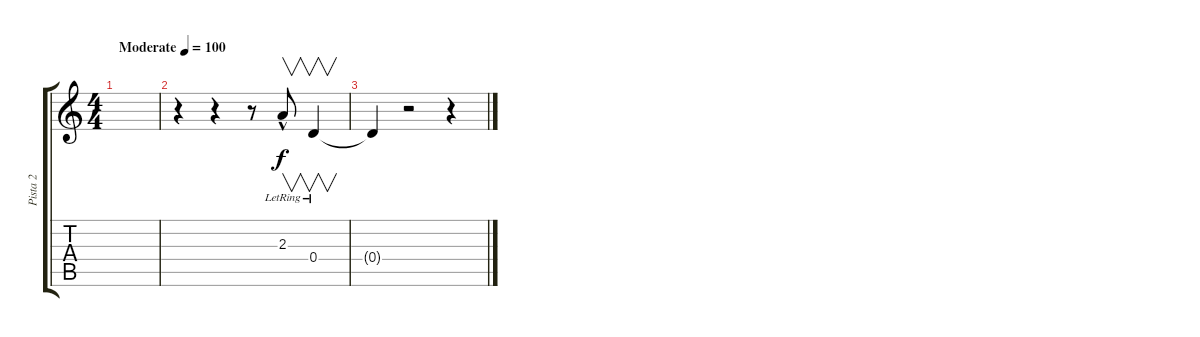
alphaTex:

\track ("Pista 2" "Pista 2") {instrument overdrivenguitar}
\staff {score tabs}
\tuning (E4 B3 G3 D3 A2 E2) {hide}
\ts (4 4)
\tempo (100 "Moderate")
\clef g2
\ks c
|
r.4 r.4 r.8 2.3{hac lr}.8{v} 0.4{lr}.4{v dy f} |
0.4{t}.4 r.2 r.4
